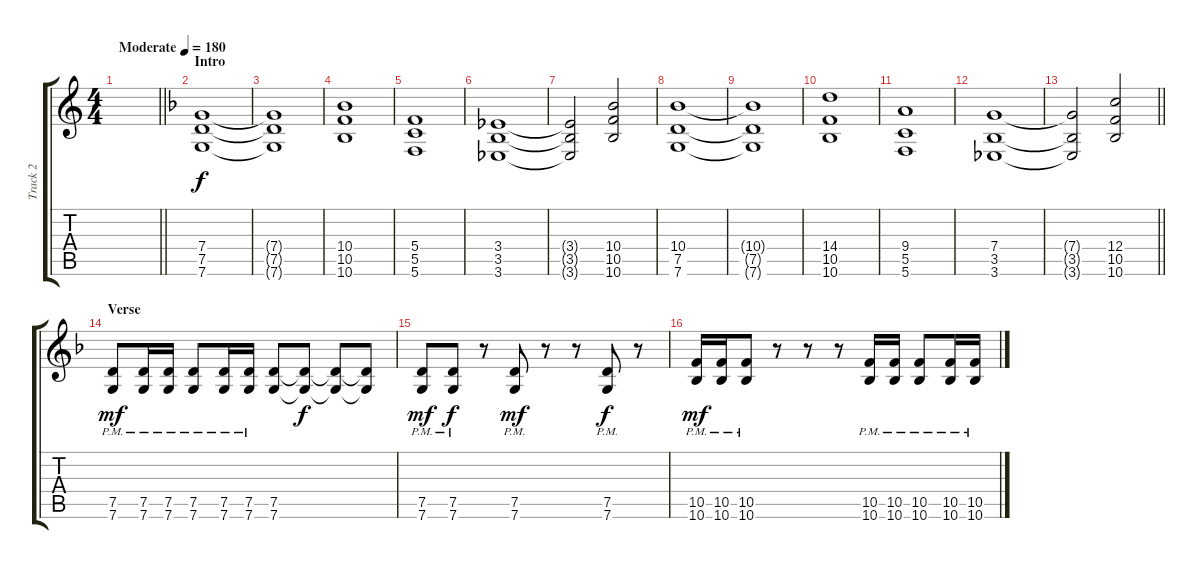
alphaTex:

\track ("Track 2" "Track 2") {instrument distortionguitar}
\staff {score tabs}
\tuning (D4 A3 F3 C3 G2 C2) {hide}
\ts (4 4)
\tempo (180 "Moderate")
\clef g2
\barLineRight lightlight
\ks c
|
\section ("" "Intro")
\ks f
(7.4 7.5 7.6).1 |
(7.4{t} 7.5{t} 7.6{t}).1 |
(10.4 10.5 10.6).1 |
(5.4 5.5 5.6).1 |
(3.4 3.5 3.6).1 |
(3.4{t} 3.5{t} 3.6{t}).2 (10.4 10.5 10.6).2 |
(10.4 7.5 7.6).1 |
(10.4{t} 7.5{t} 7.6{t}).1 |
(14.4 10.5 10.6).1 |
(9.4 5.5 5.6).1 |
(7.4 3.5 3.6).1 |
\barLineRight lightlight
(7.4{t} 3.5{t} 3.6{t}).2 (12.4 10.5 10.6).2 |
\section ("" "Verse")
(7.5{pm} 7.6{pm}).8{dy mf} (7.5{pm} 7.6{pm}).16 (7.5{pm} 7.6{pm}).16 (7.5{pm} 7.6{pm}).8 (7.5{pm} 7.6{pm}).16 (7.5{pm} 7.6{pm}).16 (7.5 7.6).8 (7.5{t} 7.6{t}).8{dy f} (7.5{t} 7.6{t}).8 (7.5{t} 7.6{t}).8 |
(7.5{pm} 7.6{pm}).8{dy mf} (7.5{pm} 7.6{pm}).8{dy f} r.8 (7.5{pm} 7.6{pm}).8{dy mf} r.8 r.8 (7.5{pm} 7.6{pm}).8{dy f} r.8 |
(10.5{pm} 10.6{pm}).16{dy mf} (10.5{pm} 10.6{pm}).16 (10.5{pm} 10.6{pm}).8 r.8 r.8 r.8 (10.5{pm} 10.6{pm}).16 (10.5{pm} 10.6{pm}).16 (10.5{pm} 10.6{pm}).8 (10.5{pm} 10.6{pm}).16 (10.5{pm} 10.6{pm}).16
